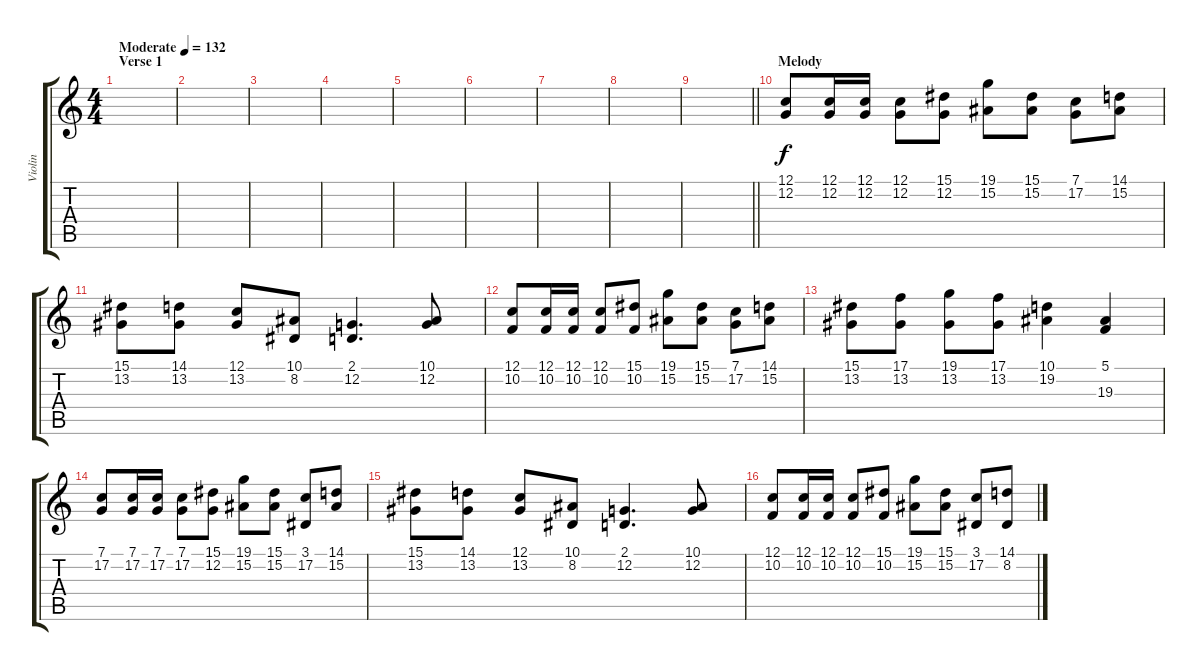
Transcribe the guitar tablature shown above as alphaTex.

\track ("Violin" "Violin") {instrument violin}
\staff {score tabs}
\tuning (C4 G3 Eb3 Bb2 F2 C2) {hide}
\ts (4 4)
\section ("" "Verse 1")
\tempo (132 "Moderate")
\clef g2
\ks c
|
|
|
|
|
|
|
|
\barLineRight lightlight
|
\section ("" "Melody")
(12.1 12.2).8 (12.1 12.2).16 (12.1 12.2).16 (12.1 12.2).8 (15.1 12.2).8 (19.1 15.2).8 (15.1 15.2).8 (7.1 17.2).8 (14.1 15.2).8 |
(15.1 13.2).8 (14.1 13.2).8 (12.1 13.2).8 (10.1 8.2).8 (2.1 12.2).4{d} (10.1 12.2).8 |
(12.1 10.2).8 (12.1 10.2).16 (12.1 10.2).16 (12.1 10.2).8 (15.1 10.2).8 (19.1 15.2).8 (15.1 15.2).8 (7.1 17.2).8 (14.1 15.2).8 |
(15.1 13.2).8 (17.1 13.2).8 (19.1 13.2).8 (17.1 13.2).8 (10.1 19.2).4 (5.1 19.3).4 |
(7.1 17.2).8 (7.1 17.2).16 (7.1 17.2).16 (7.1 17.2).8 (15.1 12.2).8 (19.1 15.2).8 (15.1 15.2).8 (3.1 17.2).8 (14.1 15.2).8 |
(15.1 13.2).8 (14.1 13.2).8 (12.1 13.2).8 (10.1 8.2).8 (2.1 12.2).4{d} (10.1 12.2).8 |
(12.1 10.2).8 (12.1 10.2).16 (12.1 10.2).16 (12.1 10.2).8 (15.1 10.2).8 (19.1 15.2).8 (15.1 15.2).8 (3.1 17.2).8 (14.1 8.2).8
